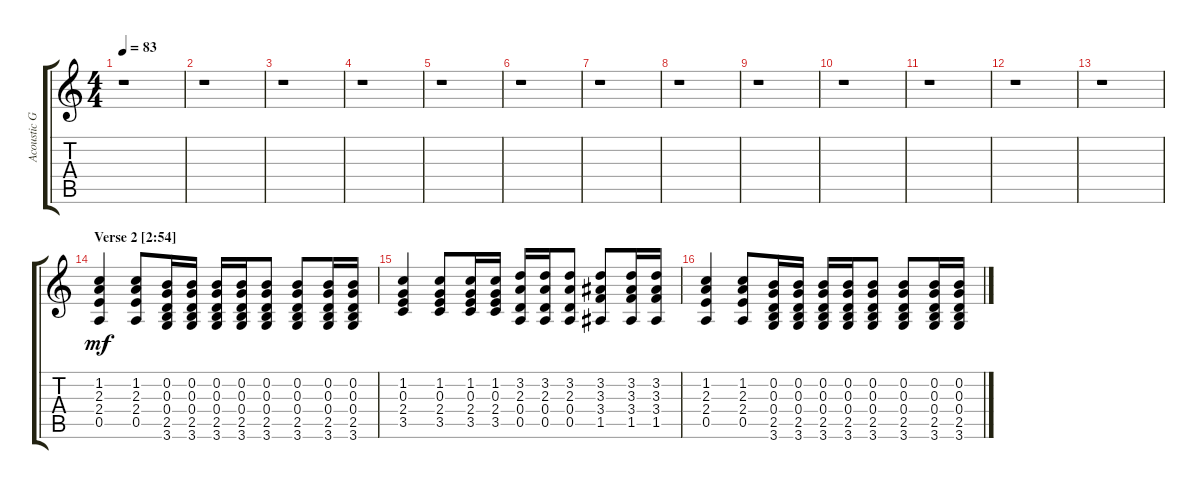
\track ("Acoustic Guitar" "Acoustic G") {instrument acousticguitarnylon}
\staff {score tabs}
\tuning (E4 B3 G3 D3 A2 E2) {hide}
\ts (4 4)
\tempo 83
\clef g2
\ks c
r.1{dy mf} |
r.1 |
r.1 |
r.1 |
r.1 |
r.1 |
r.1 |
r.1 |
r.1 |
r.1 |
r.1 |
r.1 |
r.1 |
\section ("" "Verse 2 [2:54]")
(1.2 2.3 2.4 0.5).4 (1.2 2.3 2.4 0.5).8 (0.2 0.3 0.4 2.5 3.6).16 (0.2 0.3 0.4 2.5 3.6).16 (0.2 0.3 0.4 2.5 3.6).16 (0.2 0.3 0.4 2.5 3.6).16 (0.2 0.3 0.4 2.5 3.6).8 (0.2 0.3 0.4 2.5 3.6).8 (0.2 0.3 0.4 2.5 3.6).16 (0.2 0.3 0.4 2.5 3.6).16 |
(1.2 0.3 2.4 3.5).4 (1.2 0.3 2.4 3.5).8 (1.2 0.3 2.4 3.5).16 (1.2 0.3 2.4 3.5).16 (3.2 2.3 0.4 0.5).16 (3.2 2.3 0.4 0.5).16 (3.2 2.3 0.4 0.5).8 (3.2 3.3 3.4 1.5).8 (3.2 3.3 3.4 1.5).16 (3.2 3.3 3.4 1.5).16 |
(1.2 2.3 2.4 0.5).4 (1.2 2.3 2.4 0.5).8 (0.2 0.3 0.4 2.5 3.6).16 (0.2 0.3 0.4 2.5 3.6).16 (0.2 0.3 0.4 2.5 3.6).16 (0.2 0.3 0.4 2.5 3.6).16 (0.2 0.3 0.4 2.5 3.6).8 (0.2 0.3 0.4 2.5 3.6).8 (0.2 0.3 0.4 2.5 3.6).16 (0.2 0.3 0.4 2.5 3.6).16
